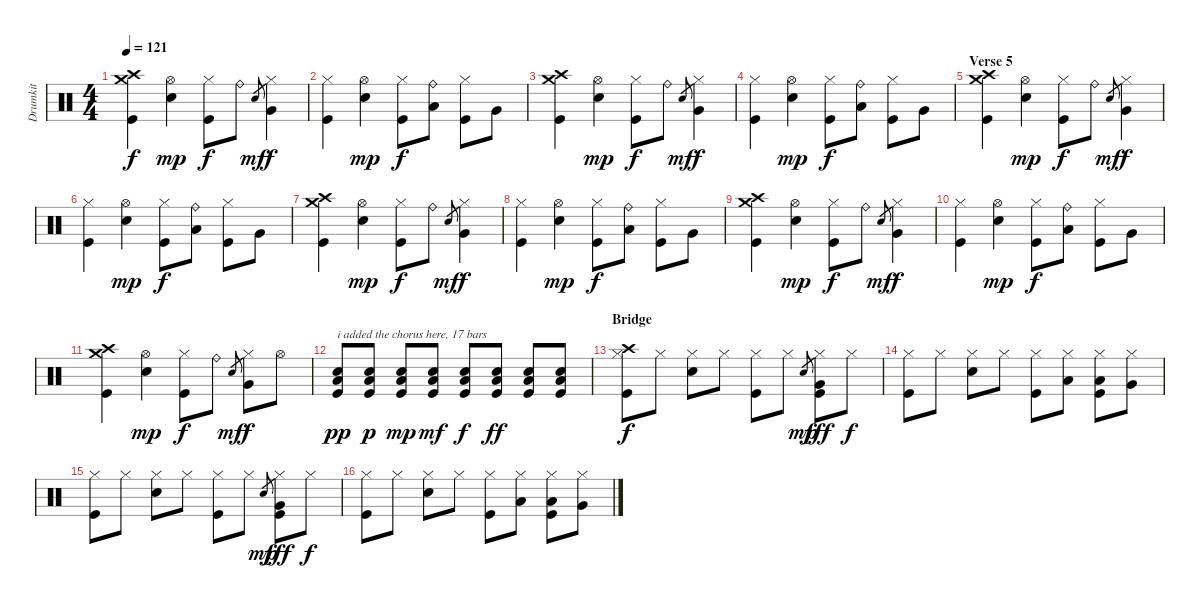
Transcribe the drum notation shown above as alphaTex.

\track ("Drumkit" "Drumkit") {instrument percussion}
\staff {score}
\articulation defaults
\ts (4 4)
\tempo 121
\clef neutral
\ks c
("Crash high (hit)" "Crash medium (hit)" "Kick (hit)").4{dy f} ("Hi-Hat (open)" "Snare (hit) 2").4{dy mp} ("Hi-Hat (closed)" "Kick (hit)").8{dy f} "Ride (bell)".8 "Snare (hit)".8{gr dy mf} ("Hi-Hat (closed)" "Very Low Tom (hit)").4{dy f} |
("Hi-Hat (closed)" "Kick (hit)").4 ("Hi-Hat (open)" "Snare (hit) 2").4{dy mp} ("Hi-Hat (closed)" "Kick (hit)").8{dy f} ("Ride (bell)" "Low Tom (hit)").8 ("Hi-Hat (closed)" "Kick (hit)").8 "Very Low Tom (hit)".8 |
("Crash high (hit)" "Crash medium (hit)" "Kick (hit)").4 ("Hi-Hat (open)" "Snare (hit) 2").4{dy mp} ("Hi-Hat (closed)" "Kick (hit)").8{dy f} "Ride (bell)".8 "Snare (hit)".8{gr dy mf} ("Hi-Hat (closed)" "Very Low Tom (hit)").4{dy f} |
("Hi-Hat (closed)" "Kick (hit)").4 ("Hi-Hat (open)" "Snare (hit) 2").4{dy mp} ("Hi-Hat (closed)" "Kick (hit)").8{dy f} ("Ride (bell)" "Low Tom (hit)").8 ("Hi-Hat (closed)" "Kick (hit)").8 "Very Low Tom (hit)".8 |
\section ("" "Verse 5")
("Crash high (hit)" "Crash medium (hit)" "Kick (hit)").4 ("Hi-Hat (open)" "Snare (hit) 2").4{dy mp} ("Hi-Hat (closed)" "Kick (hit)").8{dy f} "Ride (bell)".8 "Snare (hit)".8{gr dy mf} ("Hi-Hat (closed)" "Very Low Tom (hit)").4{dy f} |
("Hi-Hat (closed)" "Kick (hit)").4 ("Hi-Hat (open)" "Snare (hit) 2").4{dy mp} ("Hi-Hat (closed)" "Kick (hit)").8{dy f} ("Ride (bell)" "Low Tom (hit)").8 ("Hi-Hat (closed)" "Kick (hit)").8 "Very Low Tom (hit)".8 |
("Crash high (hit)" "Crash medium (hit)" "Kick (hit)").4 ("Hi-Hat (open)" "Snare (hit) 2").4{dy mp} ("Hi-Hat (closed)" "Kick (hit)").8{dy f} "Ride (bell)".8 "Snare (hit)".8{gr dy mf} ("Hi-Hat (closed)" "Very Low Tom (hit)").4{dy f} |
("Hi-Hat (closed)" "Kick (hit)").4 ("Hi-Hat (open)" "Snare (hit) 2").4{dy mp} ("Hi-Hat (closed)" "Kick (hit)").8{dy f} ("Ride (bell)" "Low Tom (hit)").8 ("Hi-Hat (closed)" "Kick (hit)").8 "Very Low Tom (hit)".8 |
("Crash high (hit)" "Crash medium (hit)" "Kick (hit)").4 ("Hi-Hat (open)" "Snare (hit) 2").4{dy mp} ("Hi-Hat (closed)" "Kick (hit)").8{dy f} "Ride (bell)".8 "Snare (hit)".8{gr dy mf} ("Hi-Hat (closed)" "Very Low Tom (hit)").4{dy f} |
("Hi-Hat (closed)" "Kick (hit)").4 ("Hi-Hat (open)" "Snare (hit) 2").4{dy mp} ("Hi-Hat (closed)" "Kick (hit)").8{dy f} ("Ride (bell)" "Low Tom (hit)").8 ("Hi-Hat (closed)" "Kick (hit)").8 "Very Low Tom (hit)".8 |
("Crash high (hit)" "Crash medium (hit)" "Kick (hit)").4 ("Hi-Hat (open)" "Snare (hit) 2").4{dy mp} ("Hi-Hat (closed)" "Kick (hit)").8{dy f} "Ride (bell)".8 "Snare (hit)".8{gr dy mf} ("Hi-Hat (closed)" "Very Low Tom (hit)").8{dy f} "Hi-Hat (open)".8 |
("Low Floor Tom (hit)" "Snare (hit) 2" "Kick (hit)").8{txt "i added the chorus here, 17 bars" dy pp} ("Low Floor Tom (hit)" "Snare (hit) 2" "Kick (hit)").8{dy p} ("Low Floor Tom (hit)" "Snare (hit) 2" "Kick (hit)").8{dy mp} ("Low Floor Tom (hit)" "Snare (hit) 2" "Kick (hit)").8{dy mf} ("Low Floor Tom (hit)" "Snare (hit) 2" "Kick (hit)").8{dy f} ("Low Floor Tom (hit)" "Snare (hit) 2" "Kick (hit)").8{dy ff} ("Low Floor Tom (hit)" "Snare (hit) 2" "Kick (hit)").8 ("Low Floor Tom (hit)" "Snare (hit) 2" "Kick (hit)").8 |
\section ("" "Bridge")
("Crash high (hit)" "Hi-Hat (closed)" "Kick (hit)").8{dy f} "Hi-Hat (closed)".8 ("Hi-Hat (closed)" "Snare (hit) 2").8 "Hi-Hat (closed)".8 ("Hi-Hat (closed)" "Kick (hit)").8 "Hi-Hat (closed)".8 "Snare (hit)".8{gr dy mp} ("Hi-Hat (closed)" "Very Low Tom (hit)" "Kick (hit)").8{dy fff} "Hi-Hat (closed)".8{dy f} |
("Hi-Hat (closed)" "Kick (hit)").8 "Hi-Hat (closed)".8 ("Hi-Hat (closed)" "Snare (hit) 2").8 "Hi-Hat (closed)".8 ("Hi-Hat (closed)" "Kick (hit)").8 ("Hi-Hat (closed)" "Low Tom (hit)").8 ("Hi-Hat (closed)" "Low Floor Tom (hit)" "Kick (hit)").8 ("Hi-Hat (closed)" "Very Low Tom (hit)").8 |
("Hi-Hat (closed)" "Kick (hit)").8 "Hi-Hat (closed)".8 ("Hi-Hat (closed)" "Snare (hit) 2").8 "Hi-Hat (closed)".8 ("Hi-Hat (closed)" "Kick (hit)").8 "Hi-Hat (closed)".8 "Snare (hit)".8{gr dy mp} ("Hi-Hat (closed)" "Very Low Tom (hit)" "Kick (hit)").8{dy fff} "Hi-Hat (closed)".8{dy f} |
("Hi-Hat (closed)" "Kick (hit)").8 "Hi-Hat (closed)".8 ("Hi-Hat (closed)" "Snare (hit) 2").8 "Hi-Hat (closed)".8 ("Hi-Hat (closed)" "Kick (hit)").8 ("Hi-Hat (closed)" "Low Tom (hit)").8 ("Hi-Hat (closed)" "Low Floor Tom (hit)" "Kick (hit)").8 ("Hi-Hat (closed)" "Very Low Tom (hit)").8
